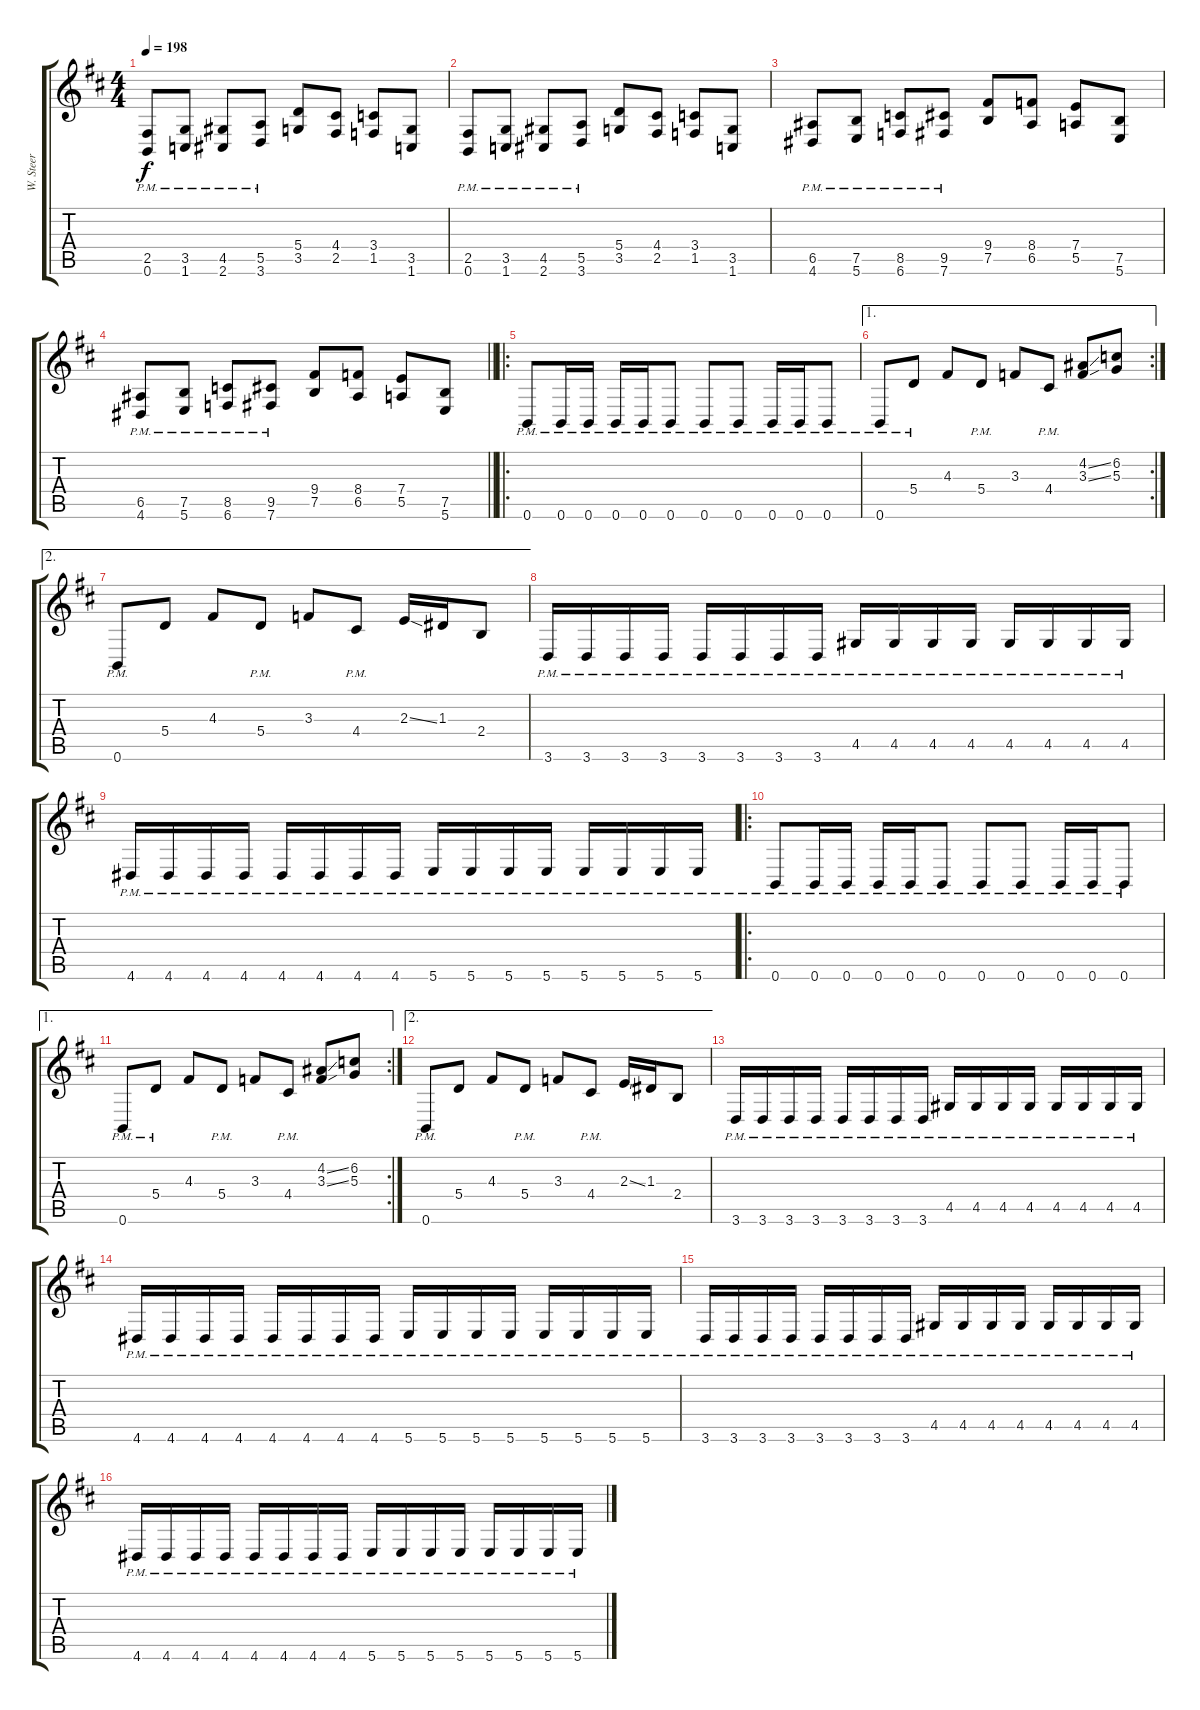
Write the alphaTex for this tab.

\track ("W. Steer" "W. Steer") {instrument distortionguitar}
\staff {score tabs}
\tuning (B3 Gb3 D3 A2 E2 B1) {hide}
\ts (4 4)
\tempo 198
\clef g2
\ks d
(2.5{pm} 0.6{pm}).8{dy f} (3.5{pm} 1.6{pm}).8 (4.5{pm} 2.6{pm}).8 (5.5{pm} 3.6{pm}).8 (5.4 3.5).8 (4.4 2.5).8 (3.4 1.5).8 (3.5 1.6).8 |
(2.5{pm} 0.6{pm}).8 (3.5{pm} 1.6{pm}).8 (4.5{pm} 2.6{pm}).8 (5.5{pm} 3.6{pm}).8 (5.4 3.5).8 (4.4 2.5).8 (3.4 1.5).8 (3.5 1.6).8 |
(6.5{pm} 4.6{pm}).8 (7.5{pm} 5.6{pm}).8 (8.5{pm} 6.6{pm}).8 (9.5{pm} 7.6{pm}).8 (9.4 7.5).8 (8.4 6.5).8 (7.4 5.5).8 (7.5 5.6).8 |
\barLineRight lightlight
(6.5{pm} 4.6{pm}).8 (7.5{pm} 5.6{pm}).8 (8.5{pm} 6.6{pm}).8 (9.5{pm} 7.6{pm}).8 (9.4 7.5).8 (8.4 6.5).8 (7.4 5.5).8 (7.5 5.6).8 |
\ro
0.6{pm}.8 0.6{pm}.16 0.6{pm}.16 0.6{pm}.16 0.6{pm}.16 0.6{pm}.8 0.6{pm}.8 0.6{pm}.8 0.6{pm}.16 0.6{pm}.16 0.6{pm}.8 |
\ae 1
\rc 2
0.6{pm}.8 5.4{pm}.8 4.3.8 5.4{pm}.8 3.3.8 4.4{pm}.8 (4.2{ss} 3.3{ss}).8 (6.2 5.3).8 |
\ae 2
0.6{pm}.8 5.4.8 4.3.8 5.4{pm}.8 3.3.8 4.4{pm}.8 2.3{ss}.16 1.3.16 2.4.8 |
3.6{pm}.16 3.6{pm}.16 3.6{pm}.16 3.6{pm}.16 3.6{pm}.16 3.6{pm}.16 3.6{pm}.16 3.6{pm}.16 4.5{pm}.16 4.5{pm}.16 4.5{pm}.16 4.5{pm}.16 4.5{pm}.16 4.5{pm}.16 4.5{pm}.16 4.5{pm}.16 |
4.6{pm}.16 4.6{pm}.16 4.6{pm}.16 4.6{pm}.16 4.6{pm}.16 4.6{pm}.16 4.6{pm}.16 4.6{pm}.16 5.6{pm}.16 5.6{pm}.16 5.6{pm}.16 5.6{pm}.16 5.6{pm}.16 5.6{pm}.16 5.6{pm}.16 5.6{pm}.16 |
\ro
0.6{pm}.8 0.6{pm}.16 0.6{pm}.16 0.6{pm}.16 0.6{pm}.16 0.6{pm}.8 0.6{pm}.8 0.6{pm}.8 0.6{pm}.16 0.6{pm}.16 0.6{pm}.8 |
\ae 1
\rc 2
0.6{pm}.8 5.4{pm}.8 4.3.8 5.4{pm}.8 3.3.8 4.4{pm}.8 (4.2{ss} 3.3{ss}).8 (6.2 5.3).8 |
\ae 2
0.6{pm}.8 5.4.8 4.3.8 5.4{pm}.8 3.3.8 4.4{pm}.8 2.3{ss}.16 1.3.16 2.4.8 |
3.6{pm}.16 3.6{pm}.16 3.6{pm}.16 3.6{pm}.16 3.6{pm}.16 3.6{pm}.16 3.6{pm}.16 3.6{pm}.16 4.5{pm}.16 4.5{pm}.16 4.5{pm}.16 4.5{pm}.16 4.5{pm}.16 4.5{pm}.16 4.5{pm}.16 4.5{pm}.16 |
4.6{pm}.16 4.6{pm}.16 4.6{pm}.16 4.6{pm}.16 4.6{pm}.16 4.6{pm}.16 4.6{pm}.16 4.6{pm}.16 5.6{pm}.16 5.6{pm}.16 5.6{pm}.16 5.6{pm}.16 5.6{pm}.16 5.6{pm}.16 5.6{pm}.16 5.6{pm}.16 |
3.6{pm}.16 3.6{pm}.16 3.6{pm}.16 3.6{pm}.16 3.6{pm}.16 3.6{pm}.16 3.6{pm}.16 3.6{pm}.16 4.5{pm}.16 4.5{pm}.16 4.5{pm}.16 4.5{pm}.16 4.5{pm}.16 4.5{pm}.16 4.5{pm}.16 4.5{pm}.16 |
4.6{pm}.16 4.6{pm}.16 4.6{pm}.16 4.6{pm}.16 4.6{pm}.16 4.6{pm}.16 4.6{pm}.16 4.6{pm}.16 5.6{pm}.16 5.6{pm}.16 5.6{pm}.16 5.6{pm}.16 5.6{pm}.16 5.6{pm}.16 5.6{pm}.16 5.6{pm}.16
